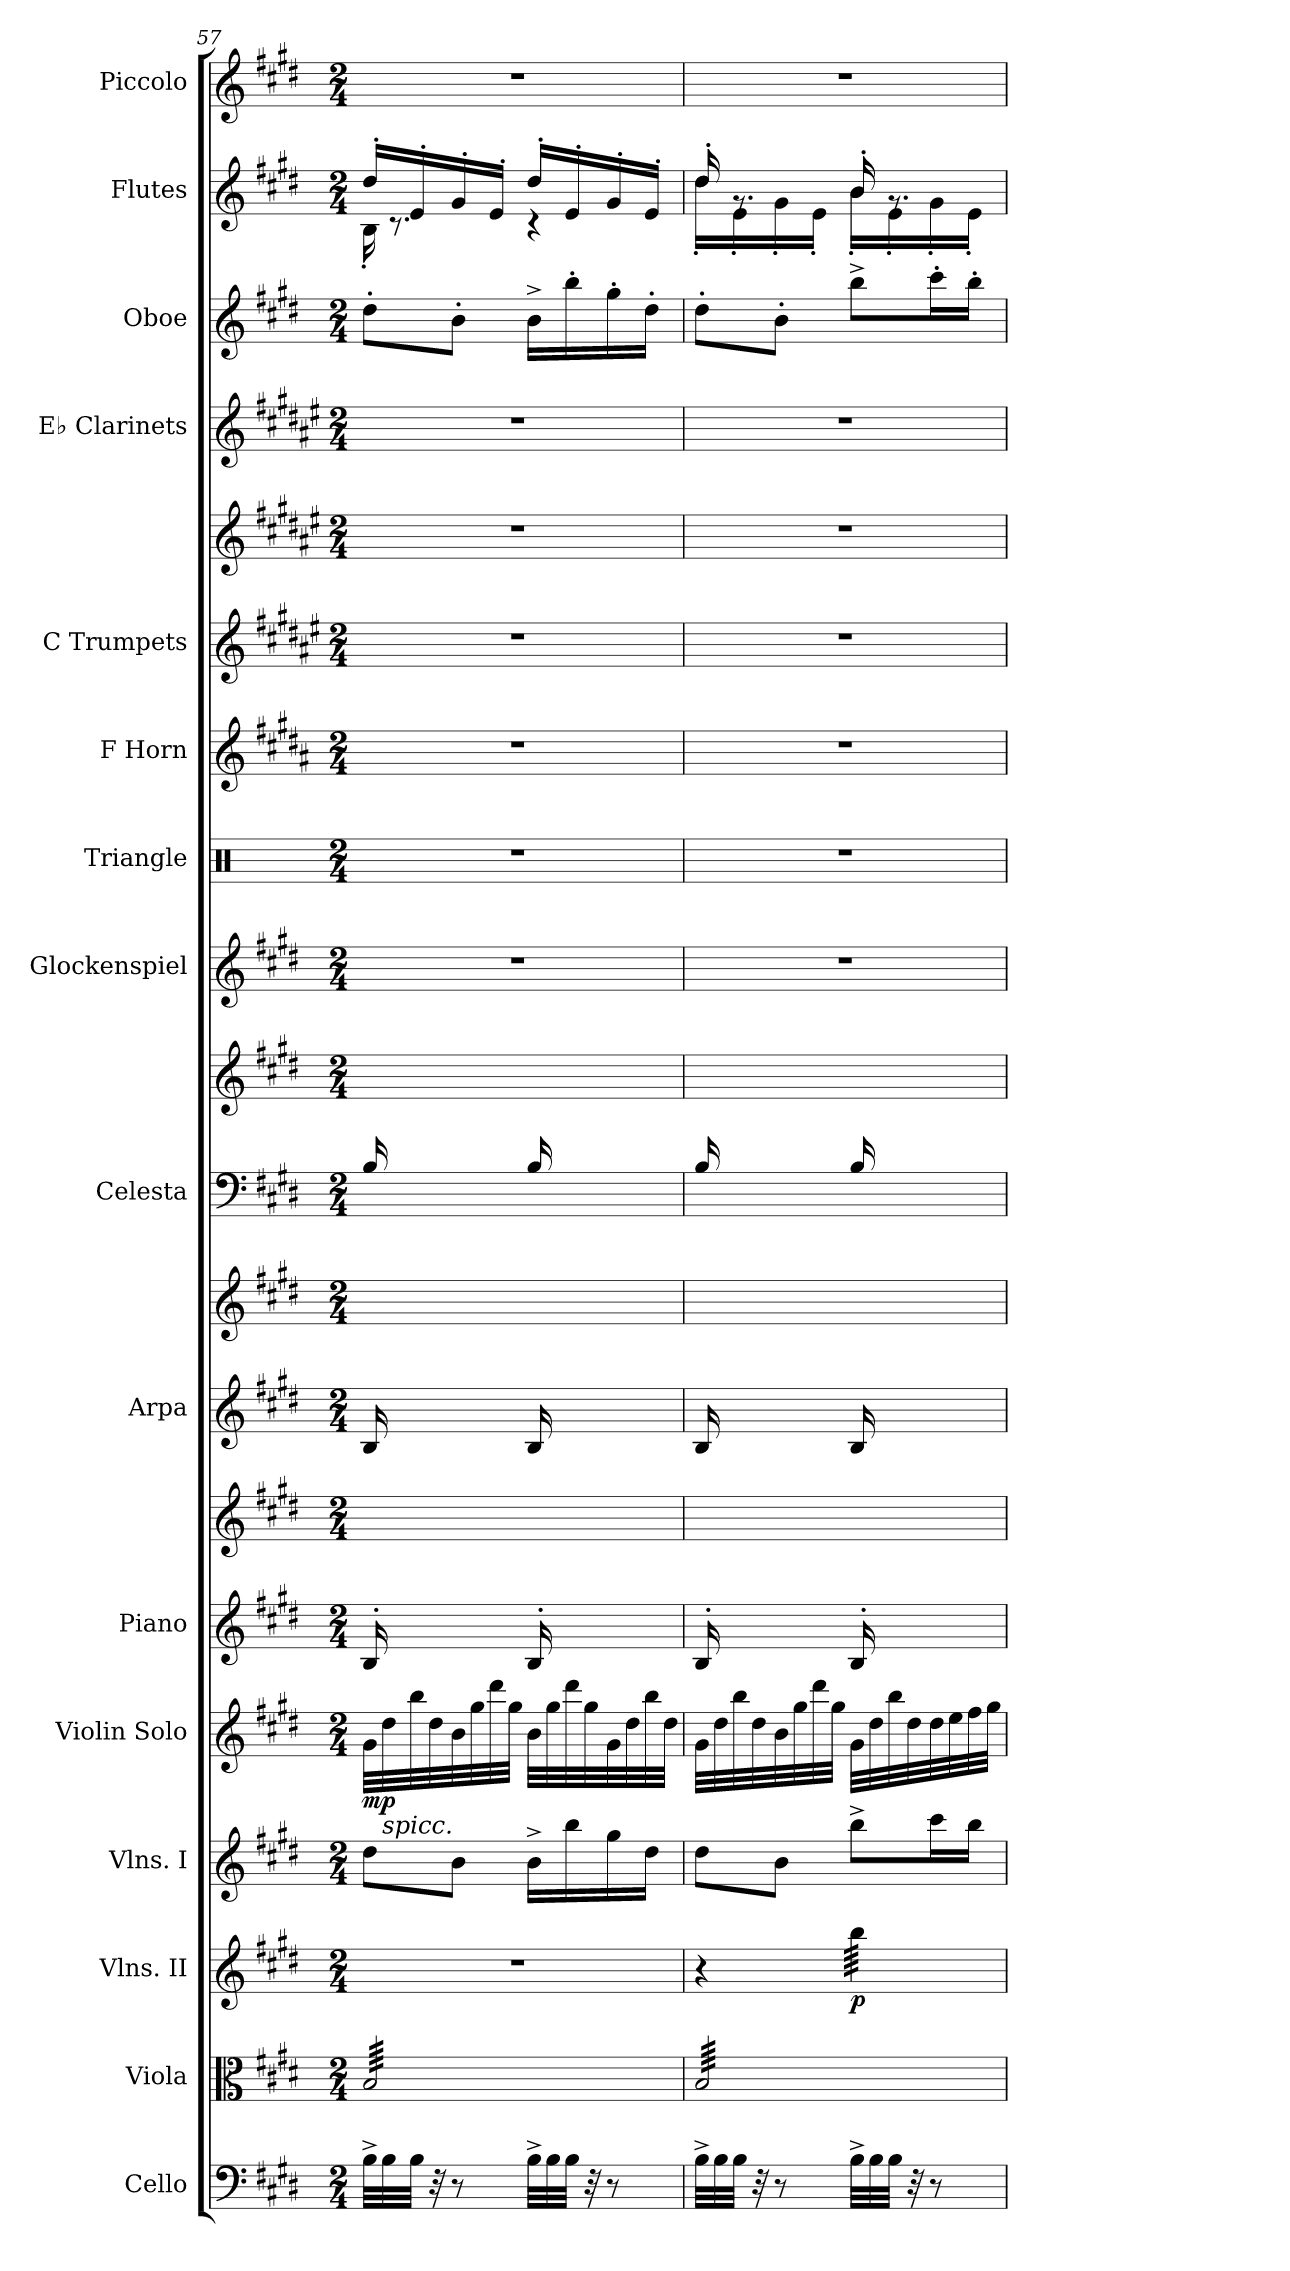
**kern	**kern	**kern	**dynam	**kern	**kern	**dynam	**kern	**kern	**kern	**kern	**kern	**kern	**kern	**kern	**kern	**kern	**kern	**kern	**kern	**kern	**kern
*part16	*part15	*part14	*part14	*part13	*part12	*part12	*part11	*part11	*part10	*part10	*part9	*part9	*part8	*part7	*part6	*part5	*part5	*part4	*part3	*part2	*part1
*staff20	*staff19	*staff18	*staff18	*staff17	*staff16	*staff16	*staff15	*staff14	*staff13	*staff12	*staff11	*staff10	*staff9	*staff8	*staff7	*staff6	*staff5	*staff4	*staff3	*staff2	*staff1
*I"Cello	*I"Viola	*I"Vlns. II	*	*I"Vlns. I	*I"Violin Solo	*	*I"Piano	*	*I"Arpa	*	*I"Celesta	*	*I"Glockenspiel	*I"Triangle	*I"F Horn	*I"C Trumpets	*	*I"E♭ Clarinets	*I"Oboe	*I"Flutes	*I"Piccolo
*	*	*I'Vlns. II	*	*I'Vlns. I	*I'Vln. solo	*	*I'Pno.	*	*I'Arpa	*	*I'Cel.	*	*I'Glock.	*I'Trgl.	*I'F Hn.	*I'C Tpt.	*	*I'E♭ Cl.	*I'Ob.	*I'Fl.	*I'Picc.
!!LO:PB:g=z
*clefF4	*clefC3	*clefG2	*	*clefG2	*clefG2	*	*clefG2	*clefG2	*clefG2	*clefG2	*clefF4	*clefG2	*clefG2	*clefX	*clefG2	*clefG2	*clefG2	*clefG2	*clefG2	*clefG2	*clefG2
*	*	*	*	*	*	*	*	*	*	*	*ITrd-7c-12	*ITrd-7c-12	*ITrd-14c-24	*	*ITrd4c7	*ITrd1c2	*ITrd1c2	*ITrd1c2	*	*	*ITrd-7c-12
*k[f#c#g#d#]	*k[f#c#g#d#]	*k[f#c#g#d#]	*	*k[f#c#g#d#]	*k[f#c#g#d#]	*	*k[f#c#g#d#]	*k[f#c#g#d#]	*k[f#c#g#d#]	*k[f#c#g#d#]	*k[f#c#g#d#]	*k[f#c#g#d#]	*k[f#c#g#d#]	*k[]	*k[f#c#g#d#]	*k[f#c#g#d#]	*k[f#c#g#d#]	*k[f#c#g#d#]	*k[f#c#g#d#]	*k[f#c#g#d#]	*k[f#c#g#d#]
*M2/4	*M2/4	*M2/4	*	*M2/4	*M2/4	*	*M2/4	*M2/4	*M2/4	*M2/4	*M2/4	*M2/4	*M2/4	*M2/4	*M2/4	*M2/4	*M2/4	*M2/4	*M2/4	*M2/4	*M2/4
=57	=57	=57	=57	=57	=57	=57	=57	=57	=57	=57	=57	=57	=57	=57	=57	=57	=57	=57	=57	=57	=57
*	*	*	*	*	*	*	*^	*	*^	*	*^	*	*	*	*	*	*	*	*	*^	*
!	!	!	!	!	!	!LO:DY:b	!	!	!	!	!	!	!	!	!	!	!	!	!	!	!	!	!	!	!
*	*tremolo	*	*	*	*	*	*	*	*	*	*	*	*	*	*	*	*	*	*	*	*	*	*	*	*
32B^\LLL	64B/LLLL	2r	.	8dd#\L	32g#\LLL	mp	16B'/LL	2ryy	16ryy	16B/LL	2ryy	16ryy	16b/LL	2ryy	16ryy	2r	2r	2r	2r	2r	2r	8dd#'\L	16dd#'/LL	16B'\	2r
.	64B/	.	.	.	.	.	.	.	.	.	.	.	.	.	.	.	.	.	.	.	.	.	.	.	.
!	!	!	!	!	!LO:TX:b:i:t=spicc.	!	!	!	!	!	!	!	!	!	!	!	!	!	!	!	!	!	!	!	!
32B\	64B/	.	.	.	32dd#\	.	.	.	.	.	.	.	.	.	.	.	.	.	.	.	.	.	.	.	.
.	64B/	.	.	.	.	.	.	.	.	.	.	.	.	.	.	.	.	.	.	.	.	.	.	.	.
32B\JJJ	64B/	.	.	.	32bb\	.	8.ryy	.	16e'\	8.ryy	.	16e\	8.ryy	.	16ee\	.	.	.	.	.	.	.	16e'/	8.rc	.
.	64B/	.	.	.	.	.	.	.	.	.	.	.	.	.	.	.	.	.	.	.	.	.	.	.	.
32r	64B/	.	.	.	32dd#\	.	.	.	.	.	.	.	.	.	.	.	.	.	.	.	.	.	.	.	.
.	64B/	.	.	.	.	.	.	.	.	.	.	.	.	.	.	.	.	.	.	.	.	.	.	.	.
8r	64B/	.	.	8b\J	32b\	.	.	.	16g#'\	.	.	16a-X\	.	.	16gg#\	.	.	.	.	.	.	8b'\J	16g#'/	.	.
.	64B/	.	.	.	.	.	.	.	.	.	.	.	.	.	.	.	.	.	.	.	.	.	.	.	.
.	64B/	.	.	.	32gg#\	.	.	.	.	.	.	.	.	.	.	.	.	.	.	.	.	.	.	.	.
.	64B/	.	.	.	.	.	.	.	.	.	.	.	.	.	.	.	.	.	.	.	.	.	.	.	.
.	64B/	.	.	.	32ddd#\	.	.	.	16e'\JJ	.	.	16e\JJ	.	.	16ee\JJ	.	.	.	.	.	.	.	16e'/JJ	.	.
.	64B/	.	.	.	.	.	.	.	.	.	.	.	.	.	.	.	.	.	.	.	.	.	.	.	.
.	64B/	.	.	.	32gg#\JJJ	.	.	.	.	.	.	.	.	.	.	.	.	.	.	.	.	.	.	.	.
.	64B/	.	.	.	.	.	.	.	.	.	.	.	.	.	.	.	.	.	.	.	.	.	.	.	.
32B^\LLL	64B/	.	.	16b^\LL	32b\LLL	.	16B'/LL	.	16ryy	16B/LL	.	16ryy	16b/LL	.	16ryy	.	.	.	.	.	.	16b^\LL	16dd#'/LL	4rc	.
.	64B/	.	.	.	.	.	.	.	.	.	.	.	.	.	.	.	.	.	.	.	.	.	.	.	.
32B\	64B/	.	.	.	32gg#\	.	.	.	.	.	.	.	.	.	.	.	.	.	.	.	.	.	.	.	.
.	64B/	.	.	.	.	.	.	.	.	.	.	.	.	.	.	.	.	.	.	.	.	.	.	.	.
32B\JJJ	64B/	.	.	16bb\	32ddd#\	.	8.ryy	.	16e'\	8.ryy	.	16e\	8.ryy	.	16ee\	.	.	.	.	.	.	16bb'\	16e'/	.	.
.	64B/	.	.	.	.	.	.	.	.	.	.	.	.	.	.	.	.	.	.	.	.	.	.	.	.
32r	64B/	.	.	.	32gg#\	.	.	.	.	.	.	.	.	.	.	.	.	.	.	.	.	.	.	.	.
.	64B/	.	.	.	.	.	.	.	.	.	.	.	.	.	.	.	.	.	.	.	.	.	.	.	.
8r	64B/	.	.	16gg#\	32g#\	.	.	.	16g#'\	.	.	16a-\	.	.	16gg#\	.	.	.	.	.	.	16gg#'\	16g#'/	.	.
.	64B/	.	.	.	.	.	.	.	.	.	.	.	.	.	.	.	.	.	.	.	.	.	.	.	.
.	64B/	.	.	.	32dd#\	.	.	.	.	.	.	.	.	.	.	.	.	.	.	.	.	.	.	.	.
.	64B/	.	.	.	.	.	.	.	.	.	.	.	.	.	.	.	.	.	.	.	.	.	.	.	.
.	64B/	.	.	16dd#\JJ	32bb\	.	.	.	16e'\JJ	.	.	16e\JJ	.	.	16ee\JJ	.	.	.	.	.	.	16dd#'\JJ	16e'/JJ	.	.
.	64B/	.	.	.	.	.	.	.	.	.	.	.	.	.	.	.	.	.	.	.	.	.	.	.	.
.	64B/	.	.	.	32dd#\JJJ	.	.	.	.	.	.	.	.	.	.	.	.	.	.	.	.	.	.	.	.
.	64B/JJJJ	.	.	.	.	.	.	.	.	.	.	.	.	.	.	.	.	.	.	.	.	.	.	.	.
=58	=58	=58	=58	=58	=58	=58	=58	=58	=58	=58	=58	=58	=58	=58	=58	=58	=58	=58	=58	=58	=58	=58	=58	=58	=58
32B^\LLL	64B/LLLL	4r	.	8dd#\L	32g#\LLL	.	16B'/LL	2ryy	16ryy	16B/LL	2ryy	16ryy	16b/LL	2ryy	16ryy	2r	2r	2r	2r	2r	2r	8dd#'\L	16dd#'/	16dd#'\LL	2r
.	64B/	.	.	.	.	.	.	.	.	.	.	.	.	.	.	.	.	.	.	.	.	.	.	.	.
32B\	64B/	.	.	.	32dd#\	.	.	.	.	.	.	.	.	.	.	.	.	.	.	.	.	.	.	.	.
.	64B/	.	.	.	.	.	.	.	.	.	.	.	.	.	.	.	.	.	.	.	.	.	.	.	.
32B\JJJ	64B/	.	.	.	32bb\	.	8.ryy	.	16e'\	8.ryy	.	16e\	8.ryy	.	16ee\	.	.	.	.	.	.	.	8.rg	16e'\	.
.	64B/	.	.	.	.	.	.	.	.	.	.	.	.	.	.	.	.	.	.	.	.	.	.	.	.
32r	64B/	.	.	.	32dd#\	.	.	.	.	.	.	.	.	.	.	.	.	.	.	.	.	.	.	.	.
.	64B/	.	.	.	.	.	.	.	.	.	.	.	.	.	.	.	.	.	.	.	.	.	.	.	.
8r	64B/	.	.	8b\J	32b\	.	.	.	16g#'\	.	.	16a-X\	.	.	16gg#\	.	.	.	.	.	.	8b'\J	.	16g#'\	.
.	64B/	.	.	.	.	.	.	.	.	.	.	.	.	.	.	.	.	.	.	.	.	.	.	.	.
.	64B/	.	.	.	32gg#\	.	.	.	.	.	.	.	.	.	.	.	.	.	.	.	.	.	.	.	.
.	64B/	.	.	.	.	.	.	.	.	.	.	.	.	.	.	.	.	.	.	.	.	.	.	.	.
.	64B/	.	.	.	32ddd#\	.	.	.	16e'\JJ	.	.	16e\JJ	.	.	16ee\JJ	.	.	.	.	.	.	.	.	16e'\JJ	.
.	64B/	.	.	.	.	.	.	.	.	.	.	.	.	.	.	.	.	.	.	.	.	.	.	.	.
.	64B/	.	.	.	32gg#\JJJ	.	.	.	.	.	.	.	.	.	.	.	.	.	.	.	.	.	.	.	.
.	64B/	.	.	.	.	.	.	.	.	.	.	.	.	.	.	.	.	.	.	.	.	.	.	.	.
!	!	!	!LO:DY:b	!	!	!	!	!	!	!	!	!	!	!	!	!	!	!	!	!	!	!	!	!	!
*	*	*tremolo	*	*	*	*	*	*	*	*	*	*	*	*	*	*	*	*	*	*	*	*	*	*	*
32B^\LLL	64B/	64bb\LLLL	p	8bb^\L	32g#\LLL	.	16B'/LL	.	16ryy	16B/LL	.	16ryy	16b/LL	.	16ryy	.	.	.	.	.	.	8bb^\L	16b'/	16b'\LL	.
.	64B/	64bb\	.	.	.	.	.	.	.	.	.	.	.	.	.	.	.	.	.	.	.	.	.	.	.
32B\	64B/	64bb\	.	.	32dd#\	.	.	.	.	.	.	.	.	.	.	.	.	.	.	.	.	.	.	.	.
.	64B/	64bb\	.	.	.	.	.	.	.	.	.	.	.	.	.	.	.	.	.	.	.	.	.	.	.
32B\JJJ	64B/	64bb\	.	.	32bb\	.	8.ryy	.	16e'\	8.ryy	.	16e\	8.ryy	.	16ee\	.	.	.	.	.	.	.	8.rg	16e'\	.
.	64B/	64bb\	.	.	.	.	.	.	.	.	.	.	.	.	.	.	.	.	.	.	.	.	.	.	.
32r	64B/	64bb\	.	.	32dd#\	.	.	.	.	.	.	.	.	.	.	.	.	.	.	.	.	.	.	.	.
.	64B/	64bb\	.	.	.	.	.	.	.	.	.	.	.	.	.	.	.	.	.	.	.	.	.	.	.
8r	64B/	64bb\	.	16ccc#\L	32dd#\	.	.	.	16g#'\	.	.	16a-\	.	.	16gg#\	.	.	.	.	.	.	16ccc#'\L	.	16g#'\	.
.	64B/	64bb\	.	.	.	.	.	.	.	.	.	.	.	.	.	.	.	.	.	.	.	.	.	.	.
.	64B/	64bb\	.	.	32ee\	.	.	.	.	.	.	.	.	.	.	.	.	.	.	.	.	.	.	.	.
.	64B/	64bb\	.	.	.	.	.	.	.	.	.	.	.	.	.	.	.	.	.	.	.	.	.	.	.
.	64B/	64bb\	.	16bb\JJ	32ff#\	.	.	.	16e'\JJ	.	.	16e\JJ	.	.	16ee\JJ	.	.	.	.	.	.	16bb'\JJ	.	16e'\JJ	.
.	64B/	64bb\	.	.	.	.	.	.	.	.	.	.	.	.	.	.	.	.	.	.	.	.	.	.	.
.	64B/	64bb\	.	.	32gg#\JJJ	.	.	.	.	.	.	.	.	.	.	.	.	.	.	.	.	.	.	.	.
.	64B/JJJJ	64bb\JJJJ	.	.	.	.	.	.	.	.	.	.	.	.	.	.	.	.	.	.	.	.	.	.	.
*	*	*Xtremolo	*	*	*	*	*	*	*	*	*	*	*	*	*	*	*	*	*	*	*	*	*	*	*
*	*Xtremolo	*	*	*	*	*	*	*	*	*	*	*	*	*	*	*	*	*	*	*	*	*	*	*	*
*	*	*	*	*	*	*	*v	*v	*	*v	*v	*	*v	*v	*	*	*	*	*	*	*	*	*v	*v	*
=	=	=	=	=	=	=	=	=	=	=	=	=	=	=	=	=	=	=	=	=	=
*-	*-	*-	*-	*-	*-	*-	*-	*-	*-	*-	*-	*-	*-	*-	*-	*-	*-	*-	*-	*-	*-
